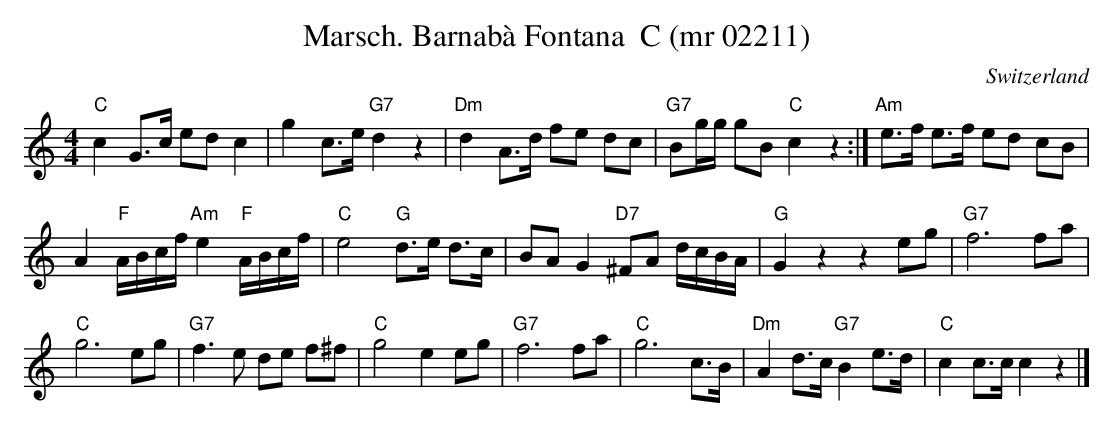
X:1
T:Marsch. Barnabà Fontana  C (mr 02211)
O:Switzerland
M:4/4
L:1/8
K:C major
"C"c2 G>c ed c2 | g2 c>e"G7"d2z2 | "Dm"d2 A>d fe dc | "G7"Bg/g/ gB "C"c2z2 :| "Am"e>f e>f ed cB |
A2 "F"A/B/c/f/ "Am"e2 "F"A/B/c/f/ | "C"e4 "G"d>e d>c | BA G2 "D7"^FA d/c/B/A/ | "G"G2z2z2 eg | "G7"f6 fa |
"C"g6 eg | "G7"f3e de f^f | "C"g4e2 eg | "G7"f6 fa | "C"g6 c>B | "Dm"A2 d>c "G7"B2 e>d | "C"c2 c>c c2z2 |]
